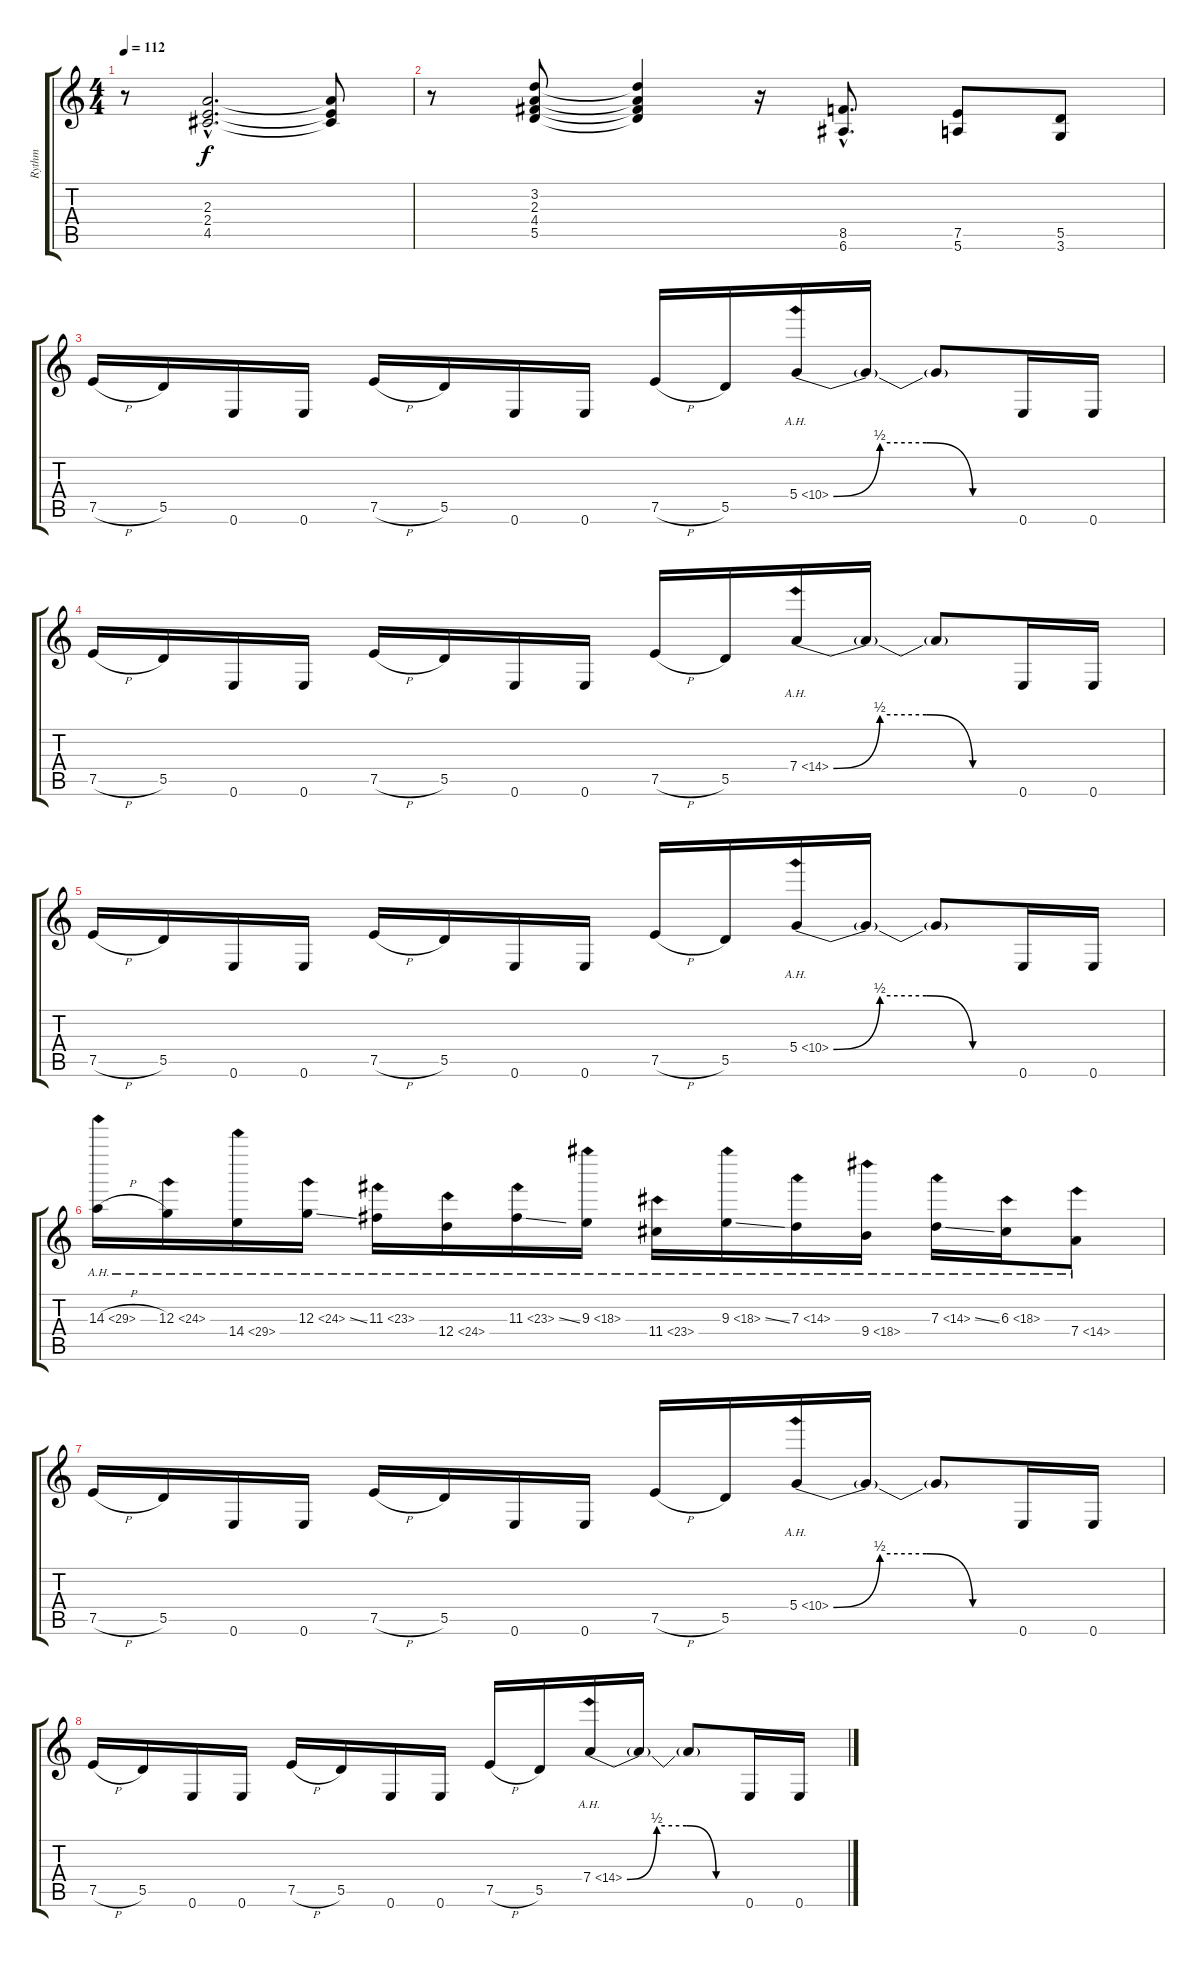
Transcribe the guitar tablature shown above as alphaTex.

\track ("Rythm" "Rythm") {instrument distortionguitar}
\staff {score tabs}
\tuning (E4 B3 G3 D3 A2 E2) {hide}
\ts (4 4)
\tempo 112
\clef g2
\ks c
r.8{dy f} (2.3{hac} 2.4{hac} 4.5{hac}).2{d} (2.3{t} 2.4{t} 4.5{t}).8 |
r.8 (3.2 2.3 4.4 5.5).8 (3.2{t} 2.3{t} 4.4{t} 5.5{t}).4 r.16 (8.5{hac} 6.6{hac}).8{d} (7.5 5.6).8 (5.5 3.6).8 |
7.5{h}.16 5.5.16 0.6.16 0.6.16 7.5{h}.16 5.5.16 0.6.16 0.6.16 7.5{h}.16 5.5.16 5.4{be (custom 0 0 15 2 30 2 45 0 60 0) ah 5}.16 5.4{t}.16 5.4{t}.8 0.6.16 0.6.16 |
7.5{h}.16 5.5.16 0.6.16 0.6.16 7.5{h}.16 5.5.16 0.6.16 0.6.16 7.5{h}.16 5.5.16 7.4{be (custom 0 0 15 2 30 2 45 0 60 0) ah 7}.16 7.4{t}.16 7.4{t}.8 0.6.16 0.6.16 |
7.5{h}.16 5.5.16 0.6.16 0.6.16 7.5{h}.16 5.5.16 0.6.16 0.6.16 7.5{h}.16 5.5.16 5.4{be (custom 0 0 15 2 30 2 45 0 60 0) ah 5}.16 5.4{t}.16 5.4{t}.8 0.6.16 0.6.16 |
14.3{ah 15 h}.16 12.3{ah 12}.16 14.4{ah 15}.16 12.3{ah 12 ss}.16 11.3{ah 12}.16 12.4{ah 12}.16 11.3{ah 12 ss}.16 9.3{ah 9}.16 11.4{ah 12}.16 9.3{ah 9 ss}.16 7.3{ah 7}.16 9.4{ah 9}.16 7.3{ah 7 ss}.16 6.3{ah 12}.16 7.4{ah 7}.8 |
7.5{h}.16 5.5.16 0.6.16 0.6.16 7.5{h}.16 5.5.16 0.6.16 0.6.16 7.5{h}.16 5.5.16 5.4{be (custom 0 0 15 2 30 2 45 0 60 0) ah 5}.16 5.4{t}.16 5.4{t}.8 0.6.16 0.6.16 |
7.5{h}.16 5.5.16 0.6.16 0.6.16 7.5{h}.16 5.5.16 0.6.16 0.6.16 7.5{h}.16 5.5.16 7.4{be (custom 0 0 15 2 30 2 45 0 60 0) ah 7}.16 7.4{t}.16 7.4{t}.8 0.6.16 0.6.16
